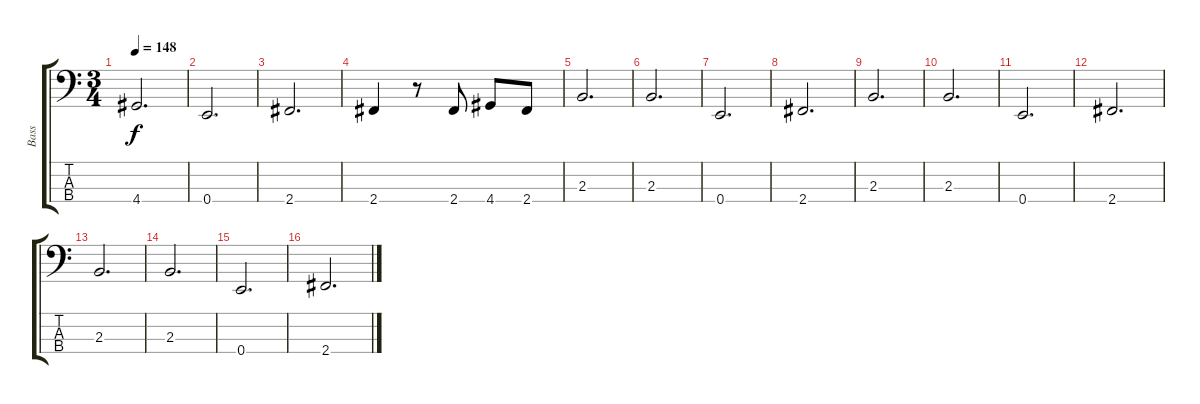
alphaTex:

\track ("Bass" "Bass") {instrument fretlessbass}
\staff {score tabs}
\tuning (G2 D2 A1 E1) {hide}
\ts (3 4)
\tempo 148
\clef f4
\ks c
4.4.2{d dy f} |
0.4.2{d} |
2.4.2{d} |
2.4.4 r.8 2.4.8 4.4.8 2.4.8 |
2.3.2{d} |
2.3.2{d} |
0.4.2{d} |
2.4.2{d} |
2.3.2{d} |
2.3.2{d} |
0.4.2{d} |
2.4.2{d} |
2.3.2{d} |
2.3.2{d} |
0.4.2{d} |
2.4.2{d}
